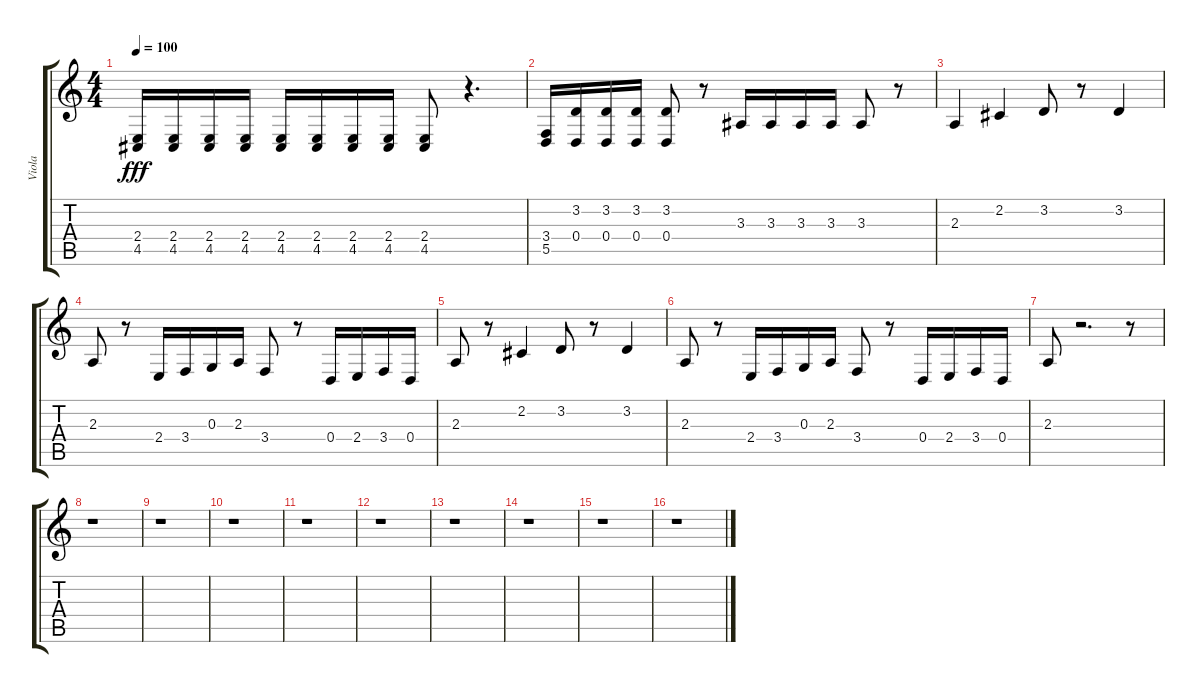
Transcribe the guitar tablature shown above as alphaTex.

\track ("Viola" "Viola") {instrument stringensemble1}
\staff {score tabs}
\tuning (E4 B3 G3 D3 A2 E2) {hide}
\ts (4 4)
\tempo 100
\clef g2
\ks c
(2.4 4.5).16{dy fff} (2.4 4.5).16 (2.4 4.5).16 (2.4 4.5).16 (2.4 4.5).16 (2.4 4.5).16 (2.4 4.5).16 (2.4 4.5).16 (2.4 4.5).8 r.4{d} |
(3.4 5.5).16 (3.2 0.4).16 (3.2 0.4).16 (3.2 0.4).16 (3.2 0.4).8 r.8 3.3.16 3.3.16 3.3.16 3.3.16 3.3.8 r.8 |
2.3.4 2.2.4 3.2.8 r.8 3.2.4 |
2.3.8 r.8 2.4.16 3.4.16 0.3.16 2.3.16 3.4.8 r.8 0.4.16 2.4.16 3.4.16 0.4.16 |
2.3.8 r.8 2.2.4 3.2.8 r.8 3.2.4 |
2.3.8 r.8 2.4.16 3.4.16 0.3.16 2.3.16 3.4.8 r.8 0.4.16 2.4.16 3.4.16 0.4.16 |
2.3.8 r.2{d} r.8 |
r.1 |
r.1 |
r.1 |
r.1 |
r.1 |
r.1 |
r.1 |
r.1 |
r.1
